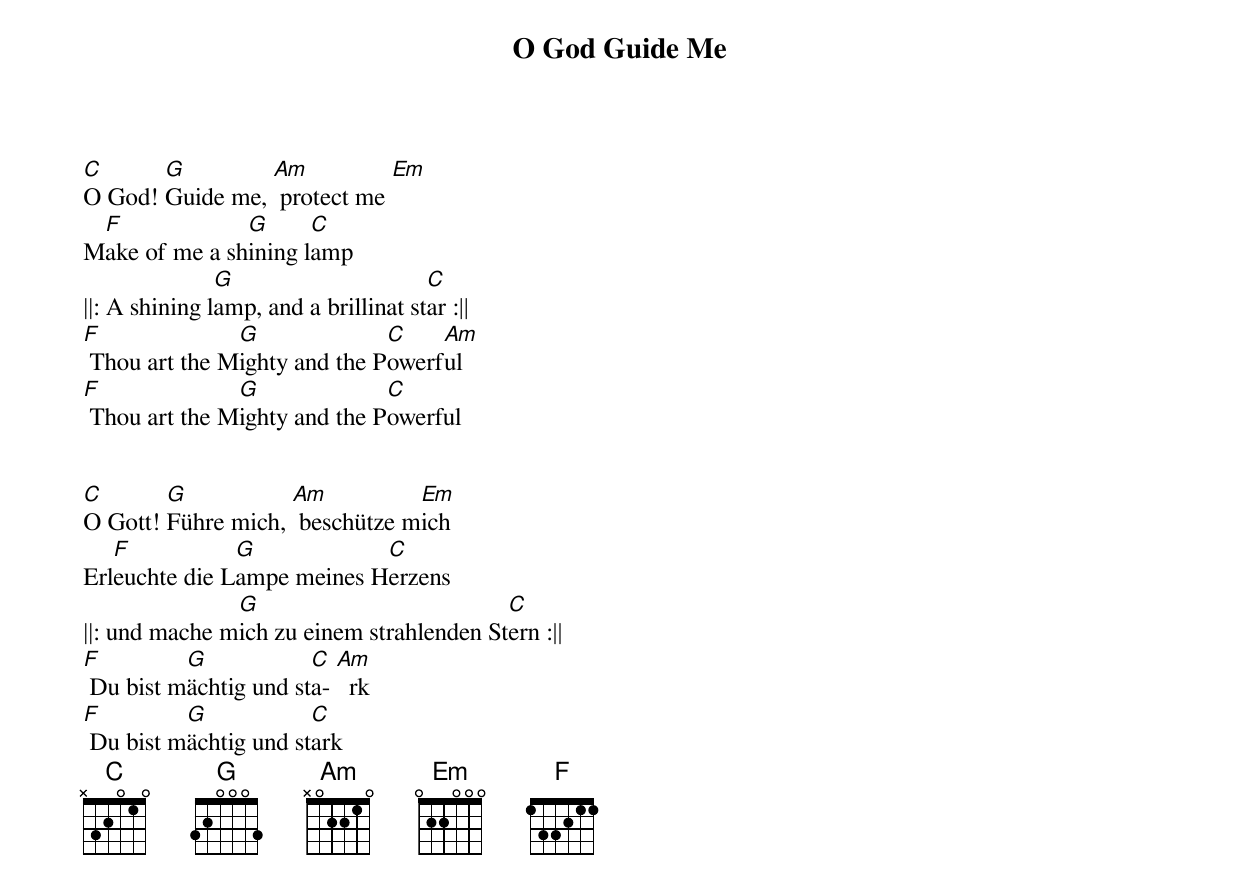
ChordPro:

{title: O God Guide Me}
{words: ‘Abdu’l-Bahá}
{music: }


[C]O God! [G]Guide me, [Am] protect me [Em]
M[F]ake of me a sh[G]ining l[C]amp
||: A shining l[G]amp, and a brillinat st[C]ar :||
[F] Thou art the M[G]ighty and the P[C]owerf[Am]ul
[F] Thou art the M[G]ighty and the P[C]owerful


[C]O Gott! [G]Führe mich, [Am] beschütze m[Em]ich
Erl[F]euchte die L[G]ampe meines H[C]erzens
||: und mache m[G]ich zu einem strahlenden St[C]ern :||
[F] Du bist m[G]ächtig und st[C]a- [Am]  rk
[F] Du bist m[G]ächtig und st[C]ark
